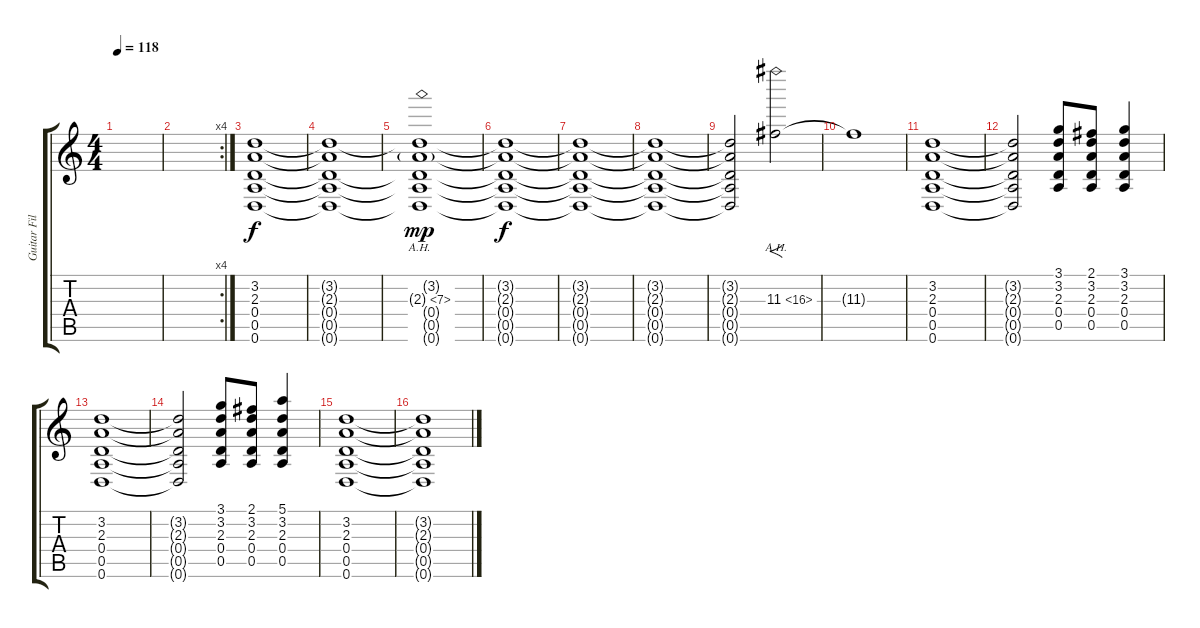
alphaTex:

\track ("Guitar Fill" "Guitar Fil") {instrument distortionguitar}
\staff {score tabs}
\tuning (E4 B3 G3 D3 A2 D2) {hide}
\ts (4 4)
\tempo 118
\clef g2
\ks c
|
\rc 4
|
(3.2 2.3 0.4 0.5 0.6).1 |
(3.2{t} 2.3{t} 0.4{t} 0.5{t} 0.6{t}).1 |
(3.2{t} 2.3{ah 5 g} 0.4{t} 0.5{t} 0.6{t}).1{dy mp} |
(3.2{t} 2.3{t} 0.4{t} 0.5{t} 0.6{t}).1{dy f} |
(3.2{t} 2.3{t} 0.4{t} 0.5{t} 0.6{t}).1 |
(3.2{t} 2.3{t} 0.4{t} 0.5{t} 0.6{t}).1 |
(3.2{t} 2.3{t} 0.4{t} 0.5{t} 0.6{t}).2 11.3{ah 5}.2{f} |
11.3{t}.1 |
(3.2 2.3 0.4 0.5 0.6).1 |
(3.2{t} 2.3{t} 0.4{t} 0.5{t} 0.6{t}).2 (3.1 3.2 2.3 0.4 0.5).8 (2.1 3.2 2.3 0.4 0.5).8 (3.1 3.2 2.3 0.4 0.5).4 |
(3.2 2.3 0.4 0.5 0.6).1 |
(3.2{t} 2.3{t} 0.4{t} 0.5{t} 0.6{t}).2 (3.1 3.2 2.3 0.4 0.5).8 (2.1 3.2 2.3 0.4 0.5).8 (5.1 3.2 2.3 0.4 0.5).4 |
(3.2 2.3 0.4 0.5 0.6).1 |
(3.2{t} 2.3{t} 0.4{t} 0.5{t} 0.6{t}).1
